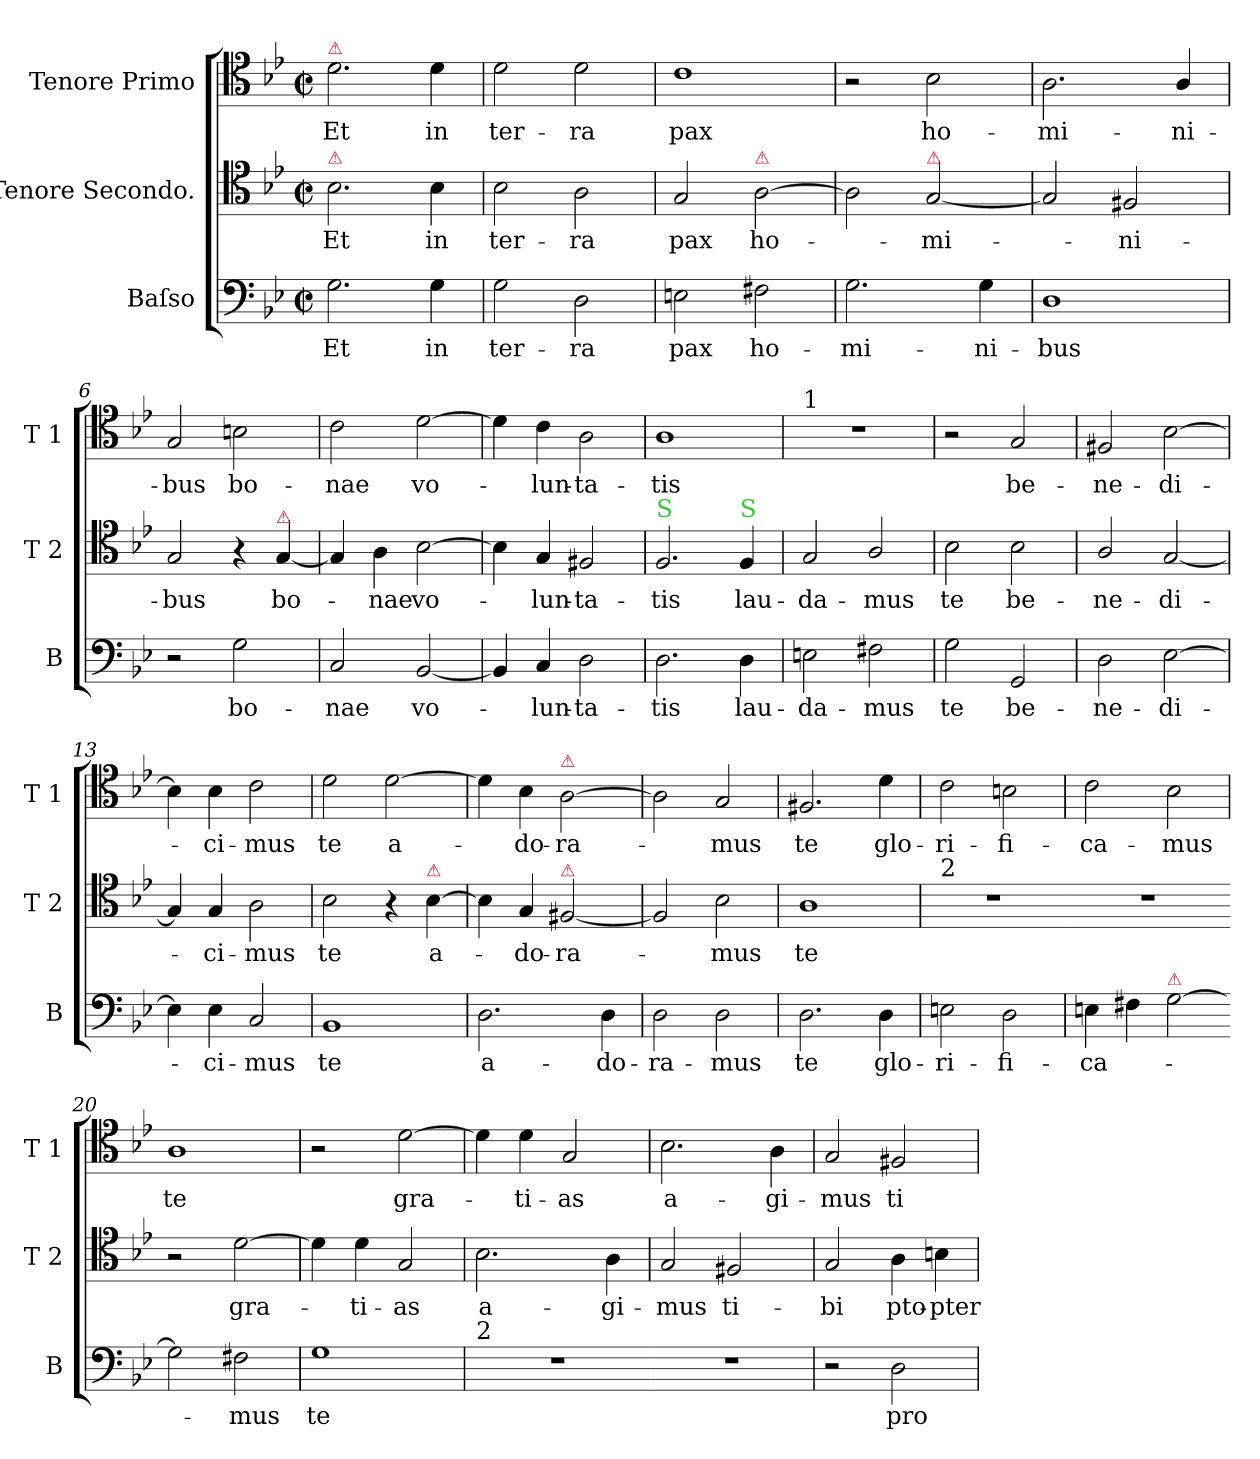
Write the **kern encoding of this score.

**kern	**text	**kern	**text	**kern	**text
*part3	*part3	*part2	*part2	*part1	*part1
*staff3	*staff3	*staff2	*staff2	*staff1	*staff1
*I"Baſso	*	*I"Tenore Secondo.	*	*I"Tenore Primo	*
*I'B	*	*I'T 2	*	*I'T 1	*
*clefF4	*	*clefC4	*	*clefC4	*
*k[b-e-]	*	*k[b-e-]	*	*k[b-e-]	*
*M2/2	*	*M2/2	*	*M2/2	*
*met(c|)	*	*met(c|)	*	*met(c|)	*
=1	=1	=1	=1	=1	=1
!	!	!	!	!LO:TX:a:color=crimson:t=⚠	!
!	!	!LO:TX:a:color=crimson:t=⚠	!	!	!
2.G\	Et	2.B-\	Et	2.d\	Et
4G\	in	4B-\	in	4d\	in
=2	=2	=2	=2	=2	=2
2G\	ter-	2B-\	ter-	2d\	ter-
2D\	-ra	2A\	-ra	2d\	-ra
=3	=3	=3	=3	=3	=3
2En\	pax	2G/	pax	1c	pax
!	!	!LO:TX:a:color=crimson:t=⚠	!	!	!
2F#X\	ho-	[2A	ho-	.	.
=4	=4	=4	=4	=4	=4
2.G\	-mi-	2A]	.	2r	.
!	!	!LO:TX:a:color=crimson:t=⚠	!	!	!
.	.	[2G/	-mi-	2B-\	ho-
4G\	-ni-	.	.	.	.
=5	=5	=5	=5	=5	=5
1D	-bus	2G/]	.	2.A\	-mi-
.	.	2F#X/	-ni-	.	.
.	.	.	.	4A/	-ni-
=6	=6	=6	=6	=6	=6
2r	.	2G/	-bus	2G/	-bus
2G\	bo-	4r	.	2Bn\	bo-
!	!	!LO:TX:a:color=crimson:t=⚠	!	!	!
.	.	[4G/	bo-	.	.
=7	=7	=7	=7	=7	=7
2C/	-nae	4G/]	.	2c\	-nae
.	.	4A\	-nae	.	.
[2BB-/	vo-	[2B-\	vo-	[2d\	vo-
=8	=8	=8	=8	=8	=8
4BB-/]	.	4B-\]	.	4d\]	.
4C/	-lun-	4G/	-lun-	4c\	-lun-
2D\	-ta-	2F#X/	-ta-	2A\	-ta-
=9	=9	=9	=9	=9	=9
!	!	!LO:TX:a:color=limegreen:t=S	!	!	!
2.D\	-tis	2.F/	-tis	1A	-tis
!	!	!LO:TX:a:color=limegreen:t=S	!	!	!
4D\	lau-	4F/	lau-	.	.
=10	=10	=10	=10	=10	=10
!	!	!	!	!LO:TX:a:t=1	!
2En\	-da-	2G/	-da-	1r	.
2F#X\	-mus	2A/	-mus	.	.
=11	=11	=11	=11	=11	=11
2G\	te	2B-\	te	2r	.
2GG/	be-	2B-\	be-	2G/	be-
=12	=12	=12	=12	=12	=12
2D\	-ne-	2A/	-ne-	2F#X/	-ne-
[2E-\	-di-	[2G/	-di-	[2B-\	-di-
=13	=13	=13	=13	=13	=13
4E-\]	.	4G/]	.	4B-\]	.
4E-\	-ci-	4G/	-ci-	4B-\	-ci-
2C/	-mus	2A\	-mus	2c\	-mus
=14	=14	=14	=14	=14	=14
1BB-	te	2B-\	te	2d\	te
.	.	4r	.	[2d\	a-
!	!	!LO:TX:a:color=crimson:t=⚠	!	!	!
.	.	[4B-\	a-	.	.
=15	=15	=15	=15	=15	=15
2.D\	a-	4B-\]	.	4d\]	.
.	.	4G/	-do-	4B-\	-do-
!	!	!	!	!LO:TX:a:color=crimson:t=⚠	!
!	!	!LO:TX:a:color=crimson:t=⚠	!	!	!
.	.	[2F#X	-ra-	[2A	-ra-
4D\	-do-	.	.	.	.
=16	=16	=16	=16	=16	=16
2D\	-ra-	2F#]	.	2A]	.
2D\	-mus	2B-\	-mus	2G/	-mus
=17	=17	=17	=17	=17	=17
2.D\	te	1A	te	2.F#X/	te
4D\	glo-	.	.	4d\	glo-
=18	=18	=18	=18	=18	=18
!	!	!LO:TX:a:t=2	!	!	!
2En\	-ri-	1r	.	2c\	-ri-
2D\	-fi-	.	.	2Bn\	-fi-
=19	=19	=19-	=19	=19	=19
4En\	-ca-	1r	.	2c\	-ca-
4F#X\	.	.	.	.	.
!LO:TX:a:color=crimson:t=⚠	!	!	!	!	!
[2G	.	.	.	2B-\	-mus
=20-	=20	=20	=20	=20	=20
2G]	.	2r	.	1A	te
2F#X\	-mus	[2d\	gra-	.	.
=21	=21	=21	=21	=21	=21
1G	te	4d\]	.	2r	.
.	.	4d\	-ti-	.	.
.	.	2G/	-as	[2d\	gra-
=22	=22	=22	=22	=22	=22
!LO:TX:a:t=2	!	!	!	!	!
1r	.	2.B-\	a-	4d\]	.
.	.	.	.	4d\	-ti-
.	.	.	.	2G/	-as
.	.	4A\	-gi-	.	.
=23-	=23	=23	=23	=23	=23
1r	.	2G/	-mus	2.B-\	a-
.	.	2F#X/	ti-	.	.
.	.	.	.	4A\	-gi-
=24	=24	=24	=24	=24	=24
2r	.	2G/	-bi	2G/	-mus
2D\	pro-	4A\	pto-	2F#X/	ti-
.	.	4Bn\	-pter	.	.
=	=	=	=	=	=
*-	*-	*-	*-	*-	*-
